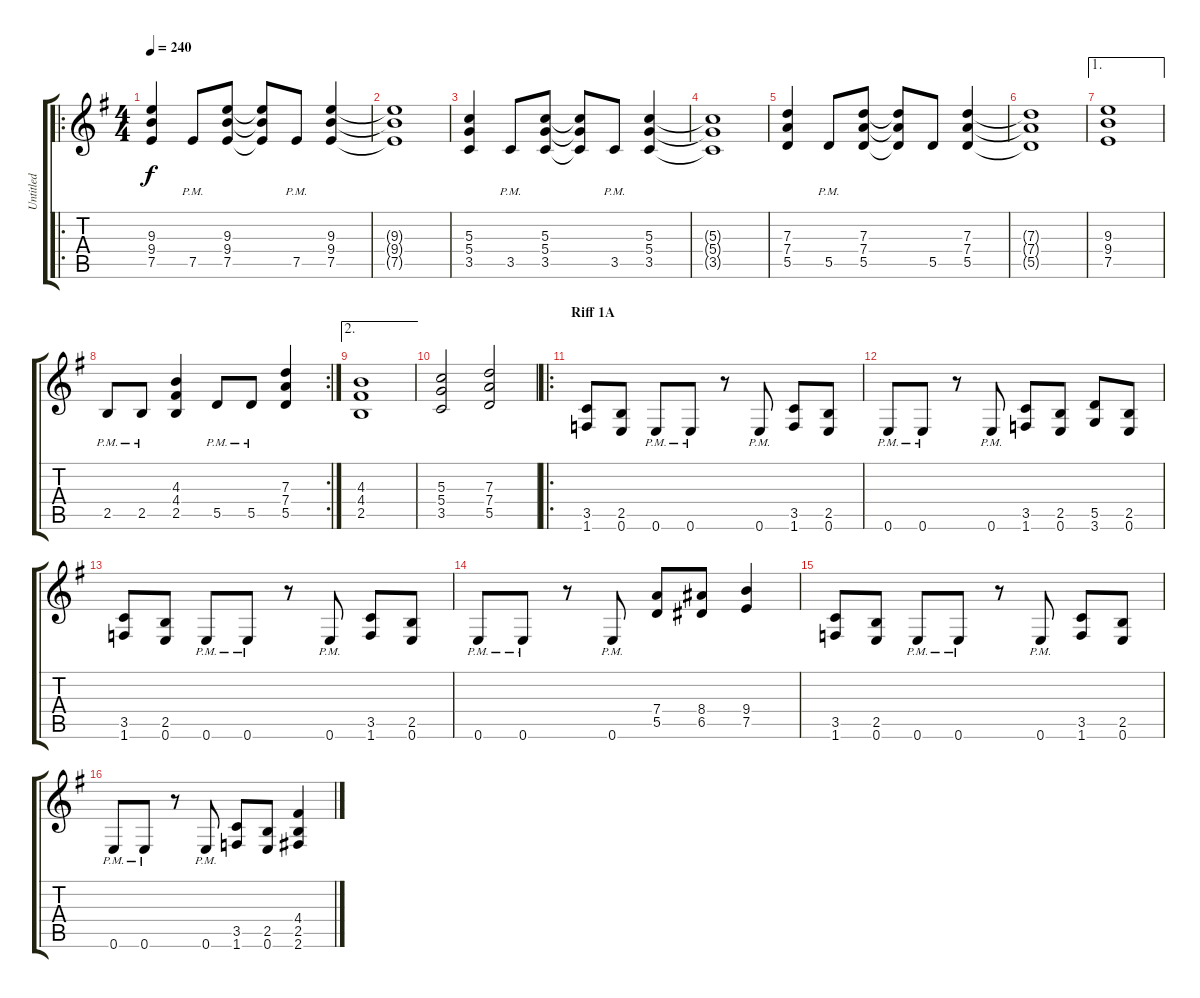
\track ("Untitled" "Untitled") {instrument distortionguitar}
\staff {score tabs}
\tuning (E4 B3 G3 D3 A2 E2) {hide}
\ro
\ts (4 4)
\tempo 240
\clef g2
\ks g
(9.3 9.4 7.5).4{dy f} 7.5{pm}.8 (9.3 9.4 7.5).8 (9.3{t} 9.4{t} 7.5{t}).8 7.5{pm}.8 (9.3 9.4 7.5).4 |
(9.3{t} 9.4{t} 7.5{t}).1 |
(5.3 5.4 3.5).4 3.5{pm}.8 (5.3 5.4 3.5).8 (5.3{t} 5.4{t} 3.5{t}).8 3.5{pm}.8 (5.3 5.4 3.5).4 |
(5.3{t} 5.4{t} 3.5{t}).1 |
(7.3 7.4 5.5).4 5.5{pm}.8 (7.3 7.4 5.5).8 (7.3{t} 7.4{t} 5.5{t}).8 5.5.8 (7.3 7.4 5.5).4 |
(7.3{t} 7.4{t} 5.5{t}).1 |
\ae 1
(9.3 9.4 7.5).1 |
\rc 2
2.5{pm}.8 2.5{pm}.8 (4.3 4.4 2.5).4 5.5{pm}.8 5.5{pm}.8 (7.3 7.4 5.5).4 |
\ae 2
(4.3 4.4 2.5).1 |
(5.3 5.4 3.5).2 (7.3 7.4 5.5).2 |
\ro
\section ("" "Riff 1A")
(3.5 1.6).8 (2.5 0.6).8 0.6{pm}.8 0.6{pm}.8 r.8 0.6{pm}.8 (3.5 1.6).8 (2.5 0.6).8 |
0.6{pm}.8 0.6{pm}.8 r.8 0.6{pm}.8 (3.5 1.6).8 (2.5 0.6).8 (5.5 3.6).8 (2.5 0.6).8 |
(3.5 1.6).8 (2.5 0.6).8 0.6{pm}.8 0.6{pm}.8 r.8 0.6{pm}.8 (3.5 1.6).8 (2.5 0.6).8 |
0.6{pm}.8 0.6{pm}.8 r.8 0.6{pm}.8 (7.4 5.5).8 (8.4 6.5).8 (9.4 7.5).4 |
(3.5 1.6).8 (2.5 0.6).8 0.6{pm}.8 0.6{pm}.8 r.8 0.6{pm}.8 (3.5 1.6).8 (2.5 0.6).8 |
0.6{pm}.8 0.6{pm}.8 r.8 0.6{pm}.8 (3.5 1.6).8 (2.5 0.6).8 (4.4 2.5 2.6).4
